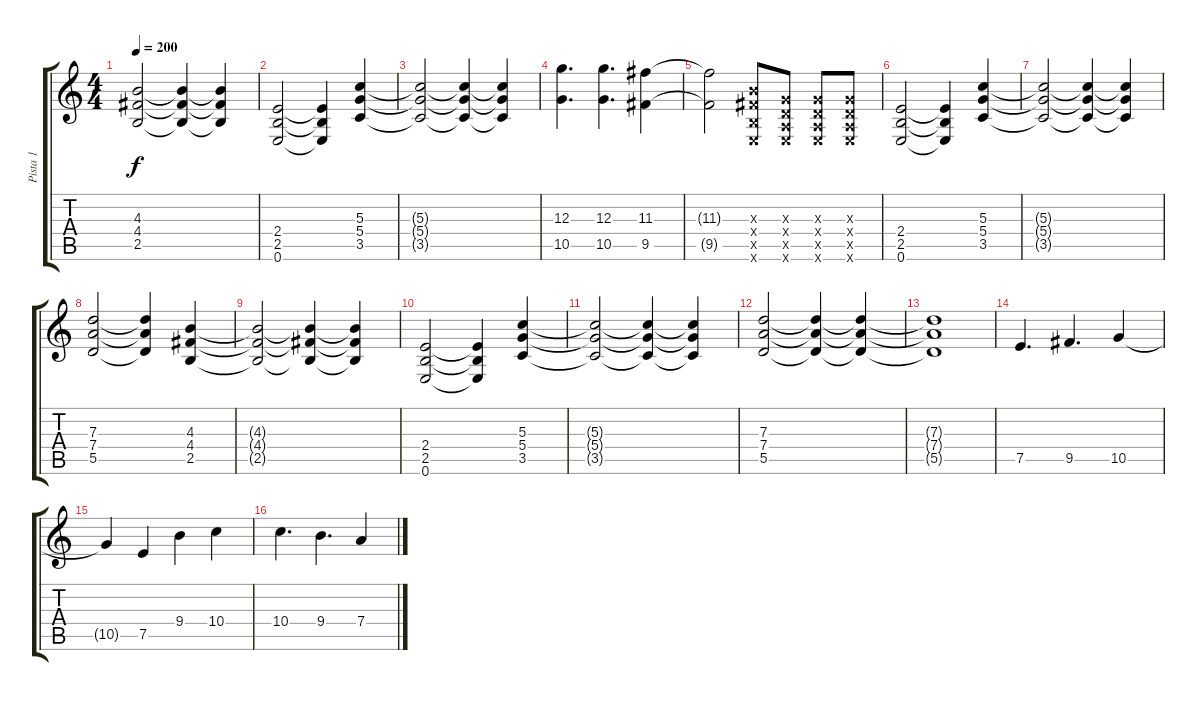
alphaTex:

\track ("Pista 1" "Pista 1") {instrument distortionguitar}
\staff {score tabs}
\tuning (E4 B3 G3 D3 A2 E2) {hide}
\ts (4 4)
\tempo 200
\clef g2
\ks c
(4.3{t} 4.4{t} 2.5{t}).2{dy f} (4.3{t} 4.4{t} 2.5{t}).4 (4.3{t} 4.4{t} 2.5{t}).4 |
(2.4 2.5 0.6).2 (2.4{t} 2.5{t} 0.6{t}).4 (5.3 5.4 3.5).4 |
(5.3{t} 5.4{t} 3.5{t}).2 (5.3{t} 5.4{t} 3.5{t}).4 (5.3{t} 5.4{t} 3.5{t}).4 |
(12.3 10.5).4{d} (12.3 10.5).4{d} (11.3 9.5).4 |
(11.3{t} 9.5{t}).2 (4.3{x} 4.4{x} 2.5{x} 0.6{x}).8 (0.3{x} 0.4{x} 0.5{x} 0.6{x}).8 (0.3{x} 0.4{x} 0.5{x} 0.6{x}).8 (0.3{x} 0.4{x} 0.5{x} 0.6{x}).8 |
(2.4 2.5 0.6).2 (2.4{t} 2.5{t} 0.6{t}).4 (5.3 5.4 3.5).4 |
(5.3{t} 5.4{t} 3.5{t}).2 (5.3{t} 5.4{t} 3.5{t}).4 (5.3{t} 5.4{t} 3.5{t}).4 |
(7.3 7.4 5.5).2 (7.3{t} 7.4{t} 5.5{t}).4 (4.3 4.4 2.5).4 |
(4.3{t} 4.4{t} 2.5{t}).2 (4.3{t} 4.4{t} 2.5{t}).4 (4.3{t} 4.4{t} 2.5{t}).4 |
(2.4 2.5 0.6).2 (2.4{t} 2.5{t} 0.6{t}).4 (5.3 5.4 3.5).4 |
(5.3{t} 5.4{t} 3.5{t}).2 (5.3{t} 5.4{t} 3.5{t}).4 (5.3{t} 5.4{t} 3.5{t}).4 |
(7.3 7.4 5.5).2 (7.3{t} 7.4{t} 5.5{t}).4 (7.3{t} 7.4{t} 5.5{t}).4 |
(7.3{t} 7.4{t} 5.5{t}).1 |
7.5.4{d} 9.5.4{d} 10.5.4 |
10.5{t}.4 7.5.4 9.4.4 10.4.4 |
10.4.4{d} 9.4.4{d} 7.4.4
